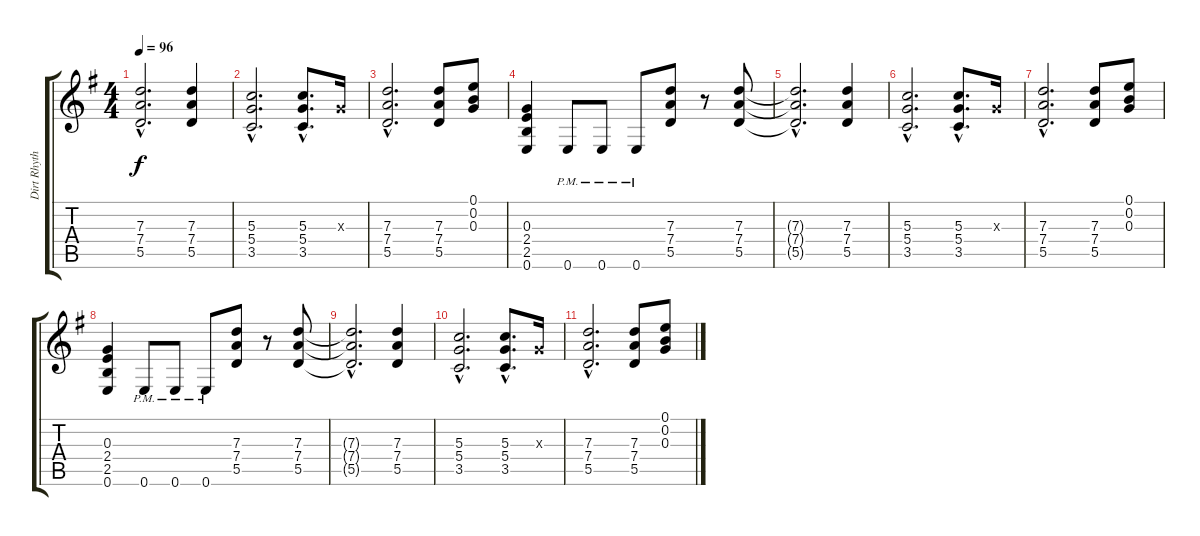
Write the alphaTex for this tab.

\track ("Dirt Rhythm" "Dirt Rhyth") {instrument overdrivenguitar}
\staff {score tabs}
\tuning (E4 B3 G3 D3 A2 E2) {hide}
\ts (4 4)
\tempo 96
\clef g2
\ks eminor
(7.3{hac t} 7.4{hac t} 5.5{hac t}).2{d dy f} (7.3 7.4 5.5).4 |
(5.3{hac} 5.4{hac} 3.5{hac}).2{d} (5.3{hac} 5.4{hac} 3.5{hac}).8{d} 0.3{x}.16 |
(7.3{hac} 7.4{hac} 5.5{hac}).2{d} (7.3 7.4 5.5).8 (0.1 0.2 0.3).8 |
(0.3 2.4 2.5 0.6).4{volume 12} 0.6{pm}.8 0.6{pm}.8 0.6{pm}.8 (7.3 7.4 5.5).8 r.8 (7.3 7.4 5.5).8 |
(7.3{hac t} 7.4{hac t} 5.5{hac t}).2{d volume 10} (7.3 7.4 5.5).4 |
(5.3{hac} 5.4{hac} 3.5{hac}).2{d volume 8} (5.3{hac} 5.4{hac} 3.5{hac}).8{d} 0.3{x}.16 |
(7.3{hac} 7.4{hac} 5.5{hac}).2{d volume 6} (7.3 7.4 5.5).8 (0.1 0.2 0.3).8 |
(0.3 2.4 2.5 0.6).4{volume 5} 0.6{pm}.8 0.6{pm}.8 0.6{pm}.8 (7.3 7.4 5.5).8 r.8 (7.3 7.4 5.5).8 |
(7.3{hac t} 7.4{hac t} 5.5{hac t}).2{d volume 3} (7.3 7.4 5.5).4 |
(5.3{hac} 5.4{hac} 3.5{hac}).2{d volume 2} (5.3{hac} 5.4{hac} 3.5{hac}).8{d} 0.3{x}.16 |
(7.3{hac} 7.4{hac} 5.5{hac}).2{d volume 1} (7.3 7.4 5.5).8 (0.1 0.2 0.3).8
